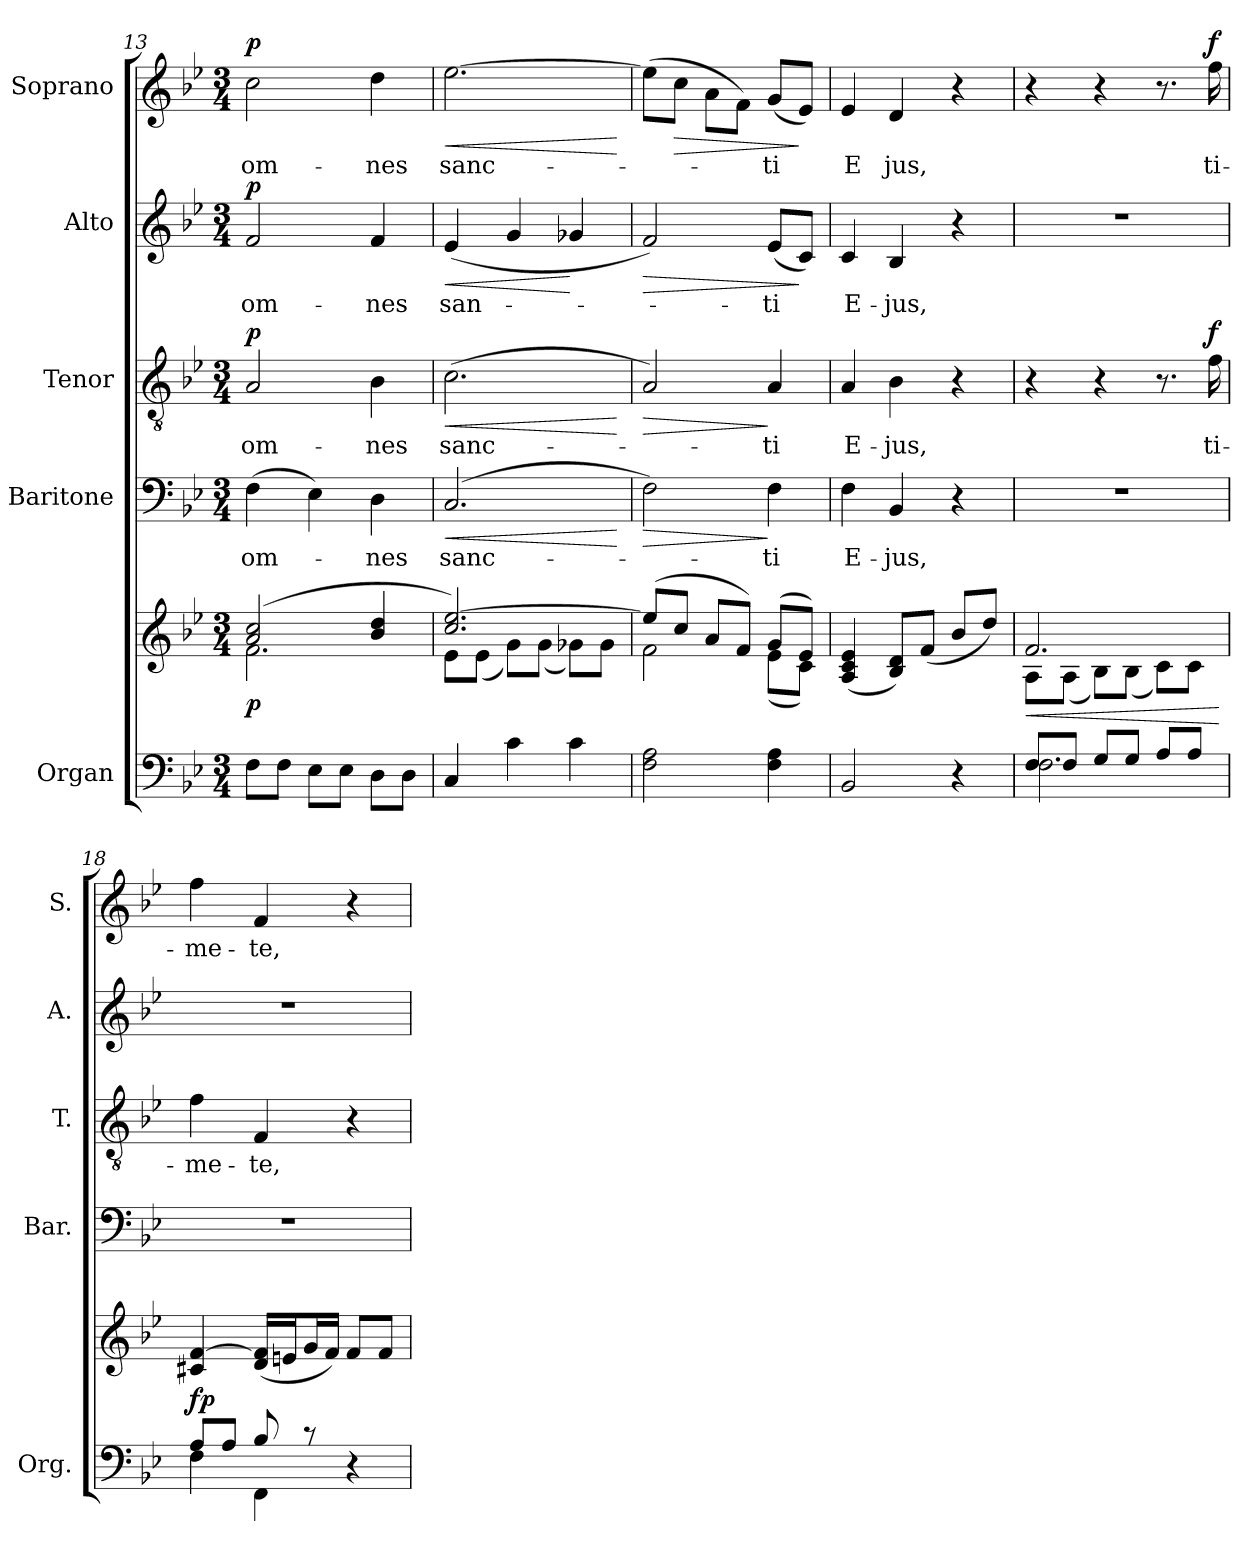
**kern	**kern	**dynam	**kern	**text	**dynam	**kern	**text	**dynam	**kern	**text	**dynam	**kern	**text	**dynam
*part5	*part5	*part5	*part4	*part4	*part4	*part3	*part3	*part3	*part2	*part2	*part2	*part1	*part1	*part1
*staff6	*staff5	*staff5/6	*staff4	*staff4	*staff4	*staff3	*staff3	*staff3	*staff2	*staff2	*staff2	*staff1	*staff1	*staff1
*I"Organ	*	*	*I"Baritone	*	*	*I"Tenor	*	*	*I"Alto	*	*	*I"Soprano	*	*
*I'Org.	*	*	*I'Bar.	*	*	*I'T.	*	*	*I'A.	*	*	*I'S.	*	*
*clefF4	*clefG2	*	*clefF4	*	*	*clefGv2	*	*	*clefG2	*	*	*clefG2	*	*
*	*	*	*	*	*	*ITrd7c12	*	*	*	*	*	*	*	*
*k[b-e-]	*k[b-e-]	*	*k[b-e-]	*	*	*k[b-e-]	*	*	*k[b-e-]	*	*	*k[b-e-]	*	*
*B-:	*B-:	*	*B-:	*	*	*B-:	*	*	*B-:	*	*	*B-:	*	*
*M3/4	*M3/4	*	*M3/4	*	*	*M3/4	*	*	*M3/4	*	*	*M3/4	*	*
=13	=13	=13	=13	=13	=13	=13	=13	=13	=13	=13	=13	=13	=13	=13
*	*^	*	*	*	*	*	*	*	*	*	*	*	*	*
!	!	!	!	!	!LO:LY:b:color=#000000	!	!	!	!	!	!	!	!	!	!
!	!	!	!	!	!	!	!	!LO:LY:b:color=#000000	!	!	!	!	!	!	!
!	!	!	!	!	!	!	!	!	!	!	!LO:LY:b:color=#000000	!	!	!	!
!	!	!	!	!	!	!	!	!	!	!	!	!	!	!LO:LY:b:color=#000000	!
8Fi\L	(2ai/ 2cci	2.fi\	p	(4Fi\	om-	.	2AAi/	om-	p	2fi/	om-	p	2cci\	om-	p
8Fi\J	.	.	.	.	.	.	.	.	.	.	.	.	.	.	.
8E-i\L	.	.	.	4E-i\)	.	.	.	.	.	.	.	.	.	.	.
8E-i\J	.	.	.	.	.	.	.	.	.	.	.	.	.	.	.
!	!	!	!	!	!LO:LY:b:color=#000000	!	!	!	!	!	!	!	!	!	!
!	!	!	!	!	!	!	!	!LO:LY:b:color=#000000	!	!	!	!	!	!	!
!	!	!	!	!	!	!	!	!	!	!	!LO:LY:b:color=#000000	!	!	!	!
!	!	!	!	!	!	!	!	!	!	!	!	!	!	!LO:LY:b:color=#000000	!
8Di\L	4b-i/ 4ddi	.	.	4Di\	-nes	.	4BB-i\	-nes	.	4fi/	-nes	.	4ddi\	-nes	.
8Di\J	.	.	.	.	.	.	.	.	.	.	.	.	.	.	.
!!LO:PB:g=z
=14	=14	=14	=14	=14	=14	=14	=14	=14	=14	=14	=14	=14	=14	=14	=14
!	!	!	!	!	!LO:LY:b:color=#000000	!LO:HP:b	!	!	!	!	!	!	!	!	!
!	!	!	!	!	!	!	!	!LO:LY:b:color=#000000	!LO:HP:b	!	!	!	!	!	!
!	!	!	!	!	!	!	!	!	!	!	!LO:LY:b:color=#000000	!LO:HP:b	!	!	!
!	!	!	!	!	!	!	!	!	!	!	!	!	!	!LO:LY:b:color=#000000	!LO:HP:b
4Ci/	2.cci/ [2.ee-i)	8e-i\L	.	(2.Ci/	sanc-	<	(2.Ci\	sanc-	<	(4e-i/	san-	<	[2.ee-i\	sanc-	<
.	.	(8e-i\J	.	.	.	.	.	.	.	.	.	.	.	.	.
4ci\	.	8gi\L)	.	.	.	.	.	.	.	4gi/	.	.	.	.	.
.	.	(8gi\J	.	.	.	.	.	.	.	.	.	.	.	.	.
4ci\	.	8g-Xi\L)	.	.	.	.	.	.	.	4g-Xi/	.	[	.	.	.
.	.	8g-i\J	.	.	.	.	.	.	.	.	.	.	.	.	.
*	*v	*v	*	*	*	*	*	*	*	*	*	*	*	*	*
.	.	.	.	.	[	.	.	[	.	.	.	.	.	[
=15	=15	=15	=15	=15	=15	=15	=15	=15	=15	=15	=15	=15	=15	=15
*	*^	*	*	*	*	*	*	*	*	*	*	*	*	*
!	!	!	!	!	!	!LO:HP:b	!	!	!LO:HP:b	!	!	!LO:HP:b	!	!	!
2Fi\ 2Ai	(8ee-i/L]	2fi\	.	2Fi\)	.	>	2AAi/)	.	>	2fi/)	.	>	(8ee-i\L]	.	.
!	!	!	!	!	!	!	!	!	!	!	!	!	!	!	!LO:HP:b
.	8cci/J	.	.	.	.	.	.	.	.	.	.	.	8cci\J	.	>
.	8ai/L	.	.	.	.	.	.	.	.	.	.	.	8ai\L	.	.
.	8fi/J)	.	.	.	.	.	.	.	.	.	.	.	8fi\J)	.	.
!	!	!	!	!	!LO:LY:b:color=#000000	!	!	!	!	!	!	!	!	!	!
!	!	!	!	!	!	!	!	!LO:LY:b:color=#000000	!	!	!	!	!	!	!
!	!	!	!	!	!	!	!	!	!	!	!LO:LY:b:color=#000000	!	!	!	!
!	!	!	!	!	!	!	!	!	!	!	!	!	!	!LO:LY:b:color=#000000	!
4Fi\ 4Ai	(8gi/L	(8e-i\L	.	4Fi\	-ti	]	4AAi/	-ti	]	(8e-i/L	-ti	.	(8gi/L	-ti	.
.	8e-i/J)	8ci\J)	.	.	.	.	.	.	.	8ci/J)	.	]	8e-i/J)	.	]
*	*v	*v	*	*	*	*	*	*	*	*	*	*	*	*	*
=16	=16	=16	=16	=16	=16	=16	=16	=16	=16	=16	=16	=16	=16	=16
*	*^	*	*	*	*	*	*	*	*	*	*	*	*	*
!	!	!	!	!	!LO:LY:b:color=#000000	!	!	!	!	!	!	!	!	!	!
*	*v	*v	*	*	*	*	*	*	*	*	*	*	*	*	*
*	*^	*	*	*	*	*	*	*	*	*	*	*	*	*
!	!	!	!	!	!	!	!	!LO:LY:b:color=#000000	!	!	!	!	!	!	!
*	*v	*v	*	*	*	*	*	*	*	*	*	*	*	*	*
*	*^	*	*	*	*	*	*	*	*	*	*	*	*	*
!	!	!	!	!	!	!	!	!	!	!	!LO:LY:b:color=#000000	!	!	!	!
*	*v	*v	*	*	*	*	*	*	*	*	*	*	*	*	*
*	*^	*	*	*	*	*	*	*	*	*	*	*	*	*
!	!	!	!	!	!	!	!	!	!	!	!	!	!	!LO:LY:b:color=#000000	!
*	*v	*v	*	*	*	*	*	*	*	*	*	*	*	*	*
2BB-i/	(4Ai/ 4ci 4e-i	.	4Fi\	E-	.	4AAi/	E-	.	4ci/	E-	.	4e-i/	E	.
!	!	!	!	!LO:LY:b:color=#000000	!	!	!	!	!	!	!	!	!	!
!	!	!	!	!	!	!	!LO:LY:b:color=#000000	!	!	!	!	!	!	!
!	!	!	!	!	!	!	!	!	!	!LO:LY:b:color=#000000	!	!	!	!
!	!	!	!	!	!	!	!	!	!	!	!	!	!LO:LY:b:color=#000000	!
.	8B-i/ 8di/L)	.	4BB-i/	-jus,	.	4BB-i\	-jus,	.	4B-i/	-jus,	.	4di/	jus,	.
.	(8fi/J	.	.	.	.	.	.	.	.	.	.	.	.	.
4r	8b-i/L	.	4r	.	.	4r	.	.	4r	.	.	4r	.	.
.	8ddi/J)	.	.	.	.	.	.	.	.	.	.	.	.	.
=17	=17	=17	=17	=17	=17	=17	=17	=17	=17	=17	=17	=17	=17	=17
*^	*	*	*	*	*	*	*	*	*	*	*	*	*	*
!	!	!	!LO:HP:b	!LO:N:vis=1	!	!	!	!	!	!LO:N:vis=1	!	!	!	!	!
*	*	*^	*	*	*	*	*	*	*	*	*	*	*	*	*
8Fi/L	2.Fi\	2.fi/	8Ai\L	<	2.r	.	.	4r	.	.	2.r	.	.	4r	.	.
8Fi/J	.	.	(8Ai\J	.	.	.	.	.	.	.	.	.	.	.	.	.
8Gi/L	.	.	8B-i\L)	.	.	.	.	4r	.	.	.	.	.	4r	.	.
8Gi/J	.	.	(8B-i\J	.	.	.	.	.	.	.	.	.	.	.	.	.
8Ai/L	.	.	8ci\L)	.	.	.	.	8.r	.	.	.	.	.	8.r	.	.
8Ai/J	.	.	8ci\J	.	.	.	.	.	.	.	.	.	.	.	.	.
!	!	!	!	!	!	!	!	!	!LO:LY:b:color=#000000	!	!	!	!	!	!	!
!	!	!	!	!	!	!	!	!	!	!	!	!	!	!	!LO:LY:b:color=#000000	!
.	.	.	.	.	.	.	.	16Fi\	ti-	f	.	.	.	16ffi\	ti-	f
*v	*v	*	*	*	*	*	*	*	*	*	*	*	*	*	*	*
*	*v	*v	*	*	*	*	*	*	*	*	*	*	*	*	*
.	.	[	.	.	.	.	.	.	.	.	.	.	.	.
=18	=18	=18	=18	=18	=18	=18	=18	=18	=18	=18	=18	=18	=18	=18
*^	*	*	*	*	*	*	*	*	*	*	*	*	*	*
!	!	!	!	!LO:N:vis=1	!	!	!	!	!	!	!	!	!	!	!
!	!	!	!	!	!	!	!	!LO:LY:b:color=#000000	!	!LO:N:vis=1	!	!	!	!	!
!	!	!	!	!	!	!	!	!	!	!	!	!	!	!LO:LY:b:color=#000000	!
8Ai/L	4Fi\	4c#Xi/ [4fi	fp	2.r	.	.	4Fi\	-me-	.	2.r	.	.	4ffi\	-me-	.
8Ai/J	.	.	.	.	.	.	.	.	.	.	.	.	.	.	.
!	!	!	!	!	!	!	!	!LO:LY:b:color=#000000	!	!	!	!	!	!	!
!	!	!	!	!	!	!	!	!	!	!	!	!	!	!LO:LY:b:color=#000000	!
8B-i/	4FFi\	(16di/ 16fi]/LL	.	.	.	.	4FFi/	-te,	.	.	.	.	4fi/	-te,	.
.	.	16eni/J	.	.	.	.	.	.	.	.	.	.	.	.	.
8r	.	16gi/L	.	.	.	.	.	.	.	.	.	.	.	.	.
.	.	16fi/JJ)	.	.	.	.	.	.	.	.	.	.	.	.	.
4r	4ryy	8fi/L	.	.	.	.	4r	.	.	.	.	.	4r	.	.
.	.	8fi/J	.	.	.	.	.	.	.	.	.	.	.	.	.
*v	*v	*	*	*	*	*	*	*	*	*	*	*	*	*	*
=	=	=	=	=	=	=	=	=	=	=	=	=	=	=
*-	*-	*-	*-	*-	*-	*-	*-	*-	*-	*-	*-	*-	*-	*-
